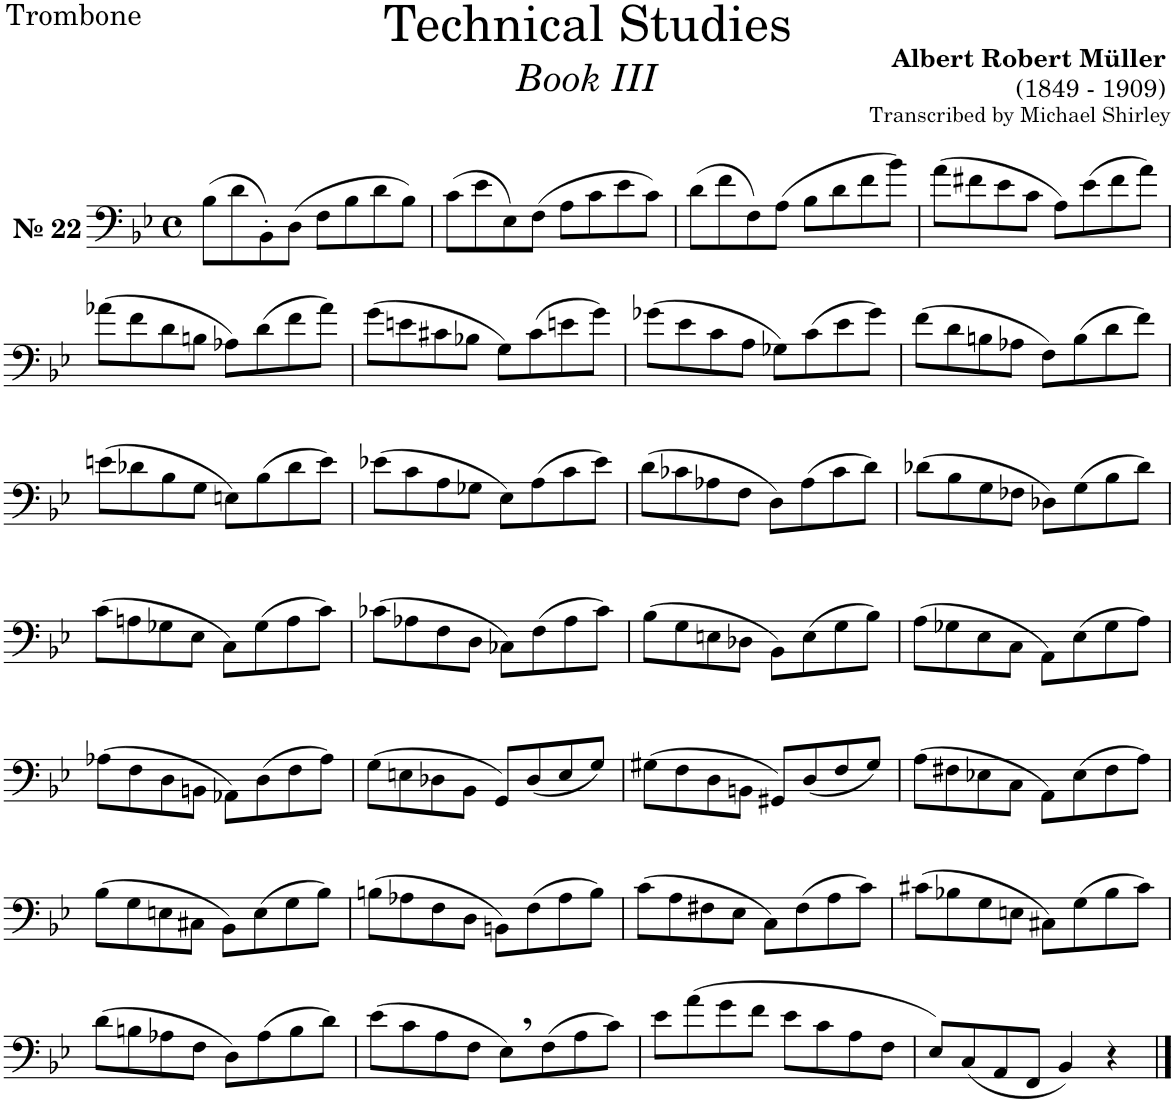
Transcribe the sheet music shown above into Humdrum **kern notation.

**kern
*part1
*staff1
*I"Trombone
*I'Tbn.
*clefF4
*k[b-e-]
*M4/4
*met(c)
=1
!LO:TX:a:B:t=№ 22
(8B-\L
8d\
8BB-'\)
(8D\J
8F\L
8B-\
8d\
8B-\J)
=2
(8c\L
8e-\
8E-\)
(8F\J
8A\L
8c\
8e-\
8c\J)
=3
(8d\L
8f\
8F\)
(8A\J
8B-\L
8d\
8f\
8b-\J)
=4
(8a\L
8f#X\
8e-\
8c\J
8A\L)
(8e-\
8f#\
8a\J)
!!LO:LB:g=z
=5
(8a-X\L
8f\
8d\
8Bn\J
8A-X\L)
(8d\
8f\
8a-\J)
=6
(8g\L
8en\
8c#X\
8B-X\J
8G\L)
(8c#\
8en\
8g\J)
=7
(8g-X\L
8e-\
8c\
8A\J
8G-X\L)
(8c\
8e-\
8g-\J)
=8
(8f\L
8d\
8Bn\
8A-X\J
8F\L)
(8B\
8d\
8f\J)
!!LO:LB:g=z
=9
(8en\L
8d-X\
8B-\
8G\J
8En\L)
(8B-\
8d-\
8e\J)
=10
(8e-X\L
8c\
8A\
8G-X\J
8E-\L)
(8A\
8c\
8e-\J)
=11
(8d\L
8c-X\
8A-X\
8F\J
8D\L)
(8A-\
8c-\
8d\J)
=12
(8d-X\L
8B-\
8G\
8F-X\J
8D-X\L)
(8G\
8B-\
8d-\J)
!!LO:LB:g=z
=13
(8c\L
8An\
8G-X\
8E-\J
8C\L)
(8G-\
8A\
8c\J)
=14
(8c-X\L
8A-X\
8F\
8D\J
8C-X\L)
(8F\
8A-\
8c-\J)
=15
(8B-\L
8G\
8En\
8D-X\J
8BB-\L)
(8E\
8G\
8B-\J)
=16
(8A\L
8G-X\
8E-\
8C\J
8AA\L)
(8E-\
8G-\
8A\J)
!!LO:LB:g=z
=17
(8A-X\L
8F\
8D\
8BBn\J
8AA-X\L)
(8D\
8F\
8A-\J)
=18
(8G\L
8En\
8D-X\
8BB-\J
8GG/L)
(8D-/
8E/
8G/J)
=19
(8G#X\L
8F\
8D\
8BBn\J
8GG#X/L)
(8D/
8F/
8G#/J)
=20
(8A\L
8F#X\
8E-X\
8C\J
8AA\L)
(8E-\
8F#\
8A\J)
!!LO:LB:g=z
=21
(8B-\L
8G\
8En\
8C#X\J
8BB-\L)
(8E\
8G\
8B-\J)
=22
(8Bn\L
8A-X\
8F\
8D\J
8BBn\L)
(8F\
8A-\
8B\J)
=23
(8c\L
8A\
8F#X\
8E-\J
8C\L)
(8F#\
8A\
8c\J)
=24
(8c#X\L
8B-X\
8G\
8En\J
8C#X\L)
(8G\
8B-\
8c#\J)
!!LO:LB:g=z
=25
(8d\L
8Bn\
8A-X\
8F\J
8D\L)
(8A-\
8B\
8d\J)
=26
(8e-\L
8c\
8A\
8F\J
8E-,\L)
(8F\
8A\
8c\J)
=27
8e-\L
(8a\
8g\
8f\J
8e-\L
8c\
8A\
8F\J
=28
8E-/L)
(8C/
8AA/
8FF/J
4BB-/)
4r
==
*-
